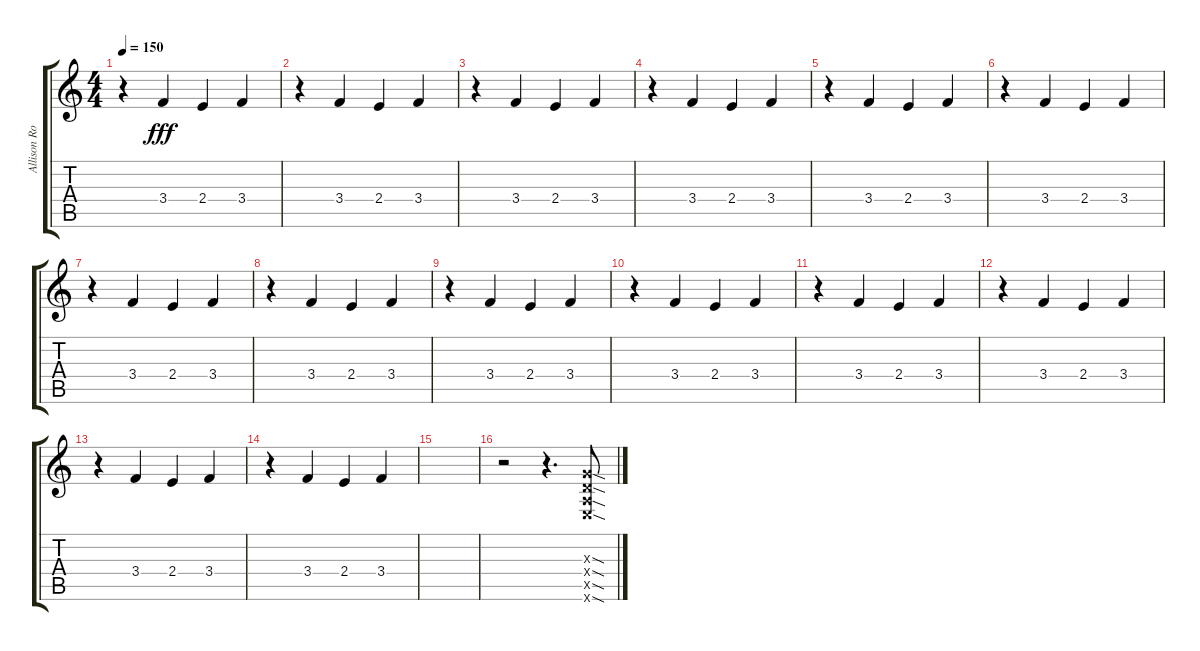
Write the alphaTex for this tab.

\track ("Allison Robertson (Lead)" "Allison Ro") {instrument distortionguitar}
\staff {score tabs}
\tuning (E4 B3 G3 D3 A2 E2) {hide}
\ts (4 4)
\tempo 150
\clef g2
\ks c
r.4{dy fff} 3.4.4 2.4.4 3.4.4 |
r.4 3.4.4 2.4.4 3.4.4 |
r.4 3.4.4 2.4.4 3.4.4 |
r.4 3.4.4 2.4.4 3.4.4 |
r.4 3.4.4 2.4.4 3.4.4 |
r.4 3.4.4 2.4.4 3.4.4 |
r.4 3.4.4 2.4.4 3.4.4 |
r.4 3.4.4 2.4.4 3.4.4 |
r.4 3.4.4 2.4.4 3.4.4 |
r.4 3.4.4 2.4.4 3.4.4 |
r.4 3.4.4 2.4.4 3.4.4 |
r.4 3.4.4 2.4.4 3.4.4 |
r.4 3.4.4 2.4.4 3.4.4 |
r.4 3.4.4 2.4.4 3.4.4 |
|
r.2 r.4{d} (0.3{sod x} 0.4{sod x} 0.5{sod x} 0.6{sod x}).8
